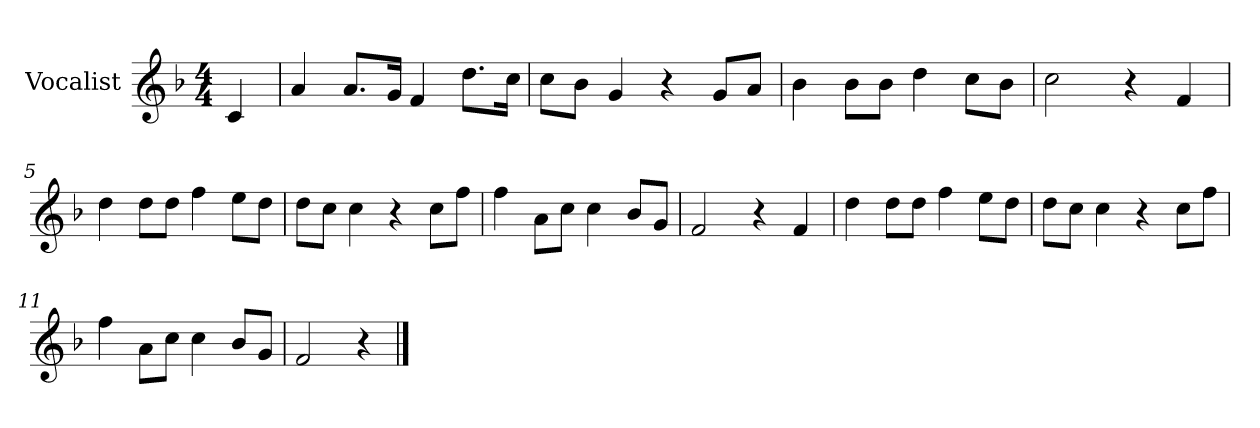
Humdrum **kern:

**kern
*part1
*staff1
*I"Vocalist
*k[b-]
*F:
*M4/4
=
4c
=1
4a
8.aL
16gJk
4f
8.ddL
16ccJk
=2
8ccL
8b-J
4g
4r
8gL
8aJ
=3
4b-
8b-L
8b-J
4dd
8ccL
8b-J
=4
2cc
4r
4f
=5
4dd
8ddL
8ddJ
4ff
8eeL
8ddJ
=6
8ddL
8ccJ
4cc
4r
8ccL
8ffJ
=7
4ff
8aL
8ccJ
4cc
8b-L
8gJ
=8
2f
4r
4f
=9
4dd
8ddL
8ddJ
4ff
8eeL
8ddJ
=10
8ddL
8ccJ
4cc
4r
8ccL
8ffJ
=11
4ff
8aL
8ccJ
4cc
8b-L
8gJ
=12
2f
4r
==
*-
